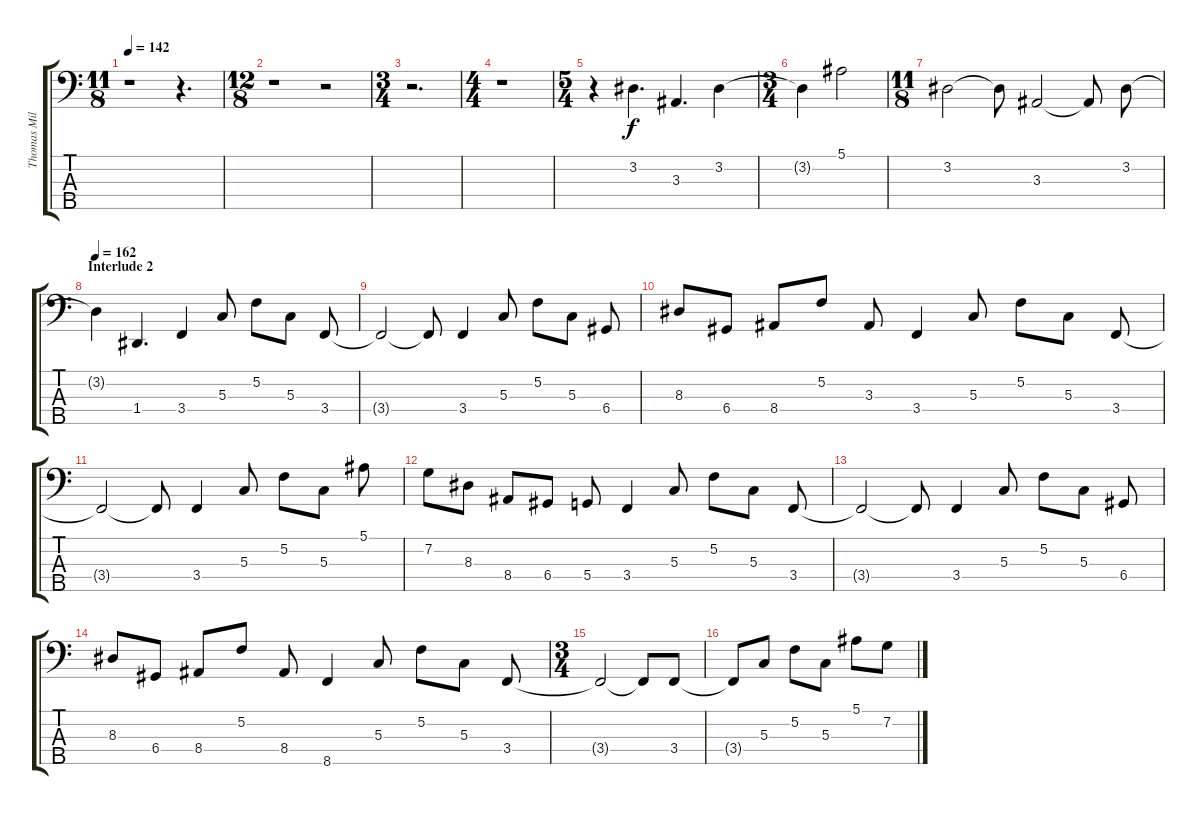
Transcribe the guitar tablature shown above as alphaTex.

\track ("Thomas Miller" "Thomas Mil") {instrument electricbassfinger}
\staff {score tabs}
\tuning (F2 C2 G1 D1 A0) {hide}
\ts (11 8)
\tempo 142
\clef f4
\ks c
r.1{dy f} r.4{d} |
\ts (12 8)
r.1 r.2 |
\ts (3 4)
r.2{d} |
\ts (4 4)
r.1 |
\ts (5 4)
r.4 3.2.4{d} 3.3.4{d} 3.2.4 |
\ts (3 4)
3.2{t}.4 5.1.2 |
\ts (11 8)
3.2.2 3.2{t}.8 3.3.2 3.3{t}.8 3.2.8 |
\section ("" "Interlude 2")
\tempo 162
3.2{t}.4 1.4.4{d} 3.4.4 5.3.8 5.2.8 5.3.8 3.4.8 |
3.4{t}.2 3.4{t}.8 3.4.4 5.3.8 5.2.8 5.3.8 6.4.8 |
8.3.8 6.4.8 8.4.8 5.2.8 3.3.8 3.4.4 5.3.8 5.2.8 5.3.8 3.4.8 |
3.4{t}.2 3.4{t}.8 3.4.4 5.3.8 5.2.8 5.3.8 5.1.8 |
7.2.8 8.3.8 8.4.8 6.4.8 5.4.8 3.4.4 5.3.8 5.2.8 5.3.8 3.4.8 |
3.4{t}.2 3.4{t}.8 3.4.4 5.3.8 5.2.8 5.3.8 6.4.8 |
8.3.8 6.4.8 8.4.8 5.2.8 8.4.8 8.5.4 5.3.8 5.2.8 5.3.8 3.4.8 |
\ts (3 4)
3.4{t}.2 3.4{t}.8 3.4.8 |
3.4{t}.8 5.3.8 5.2.8 5.3.8 5.1.8 7.2.8
